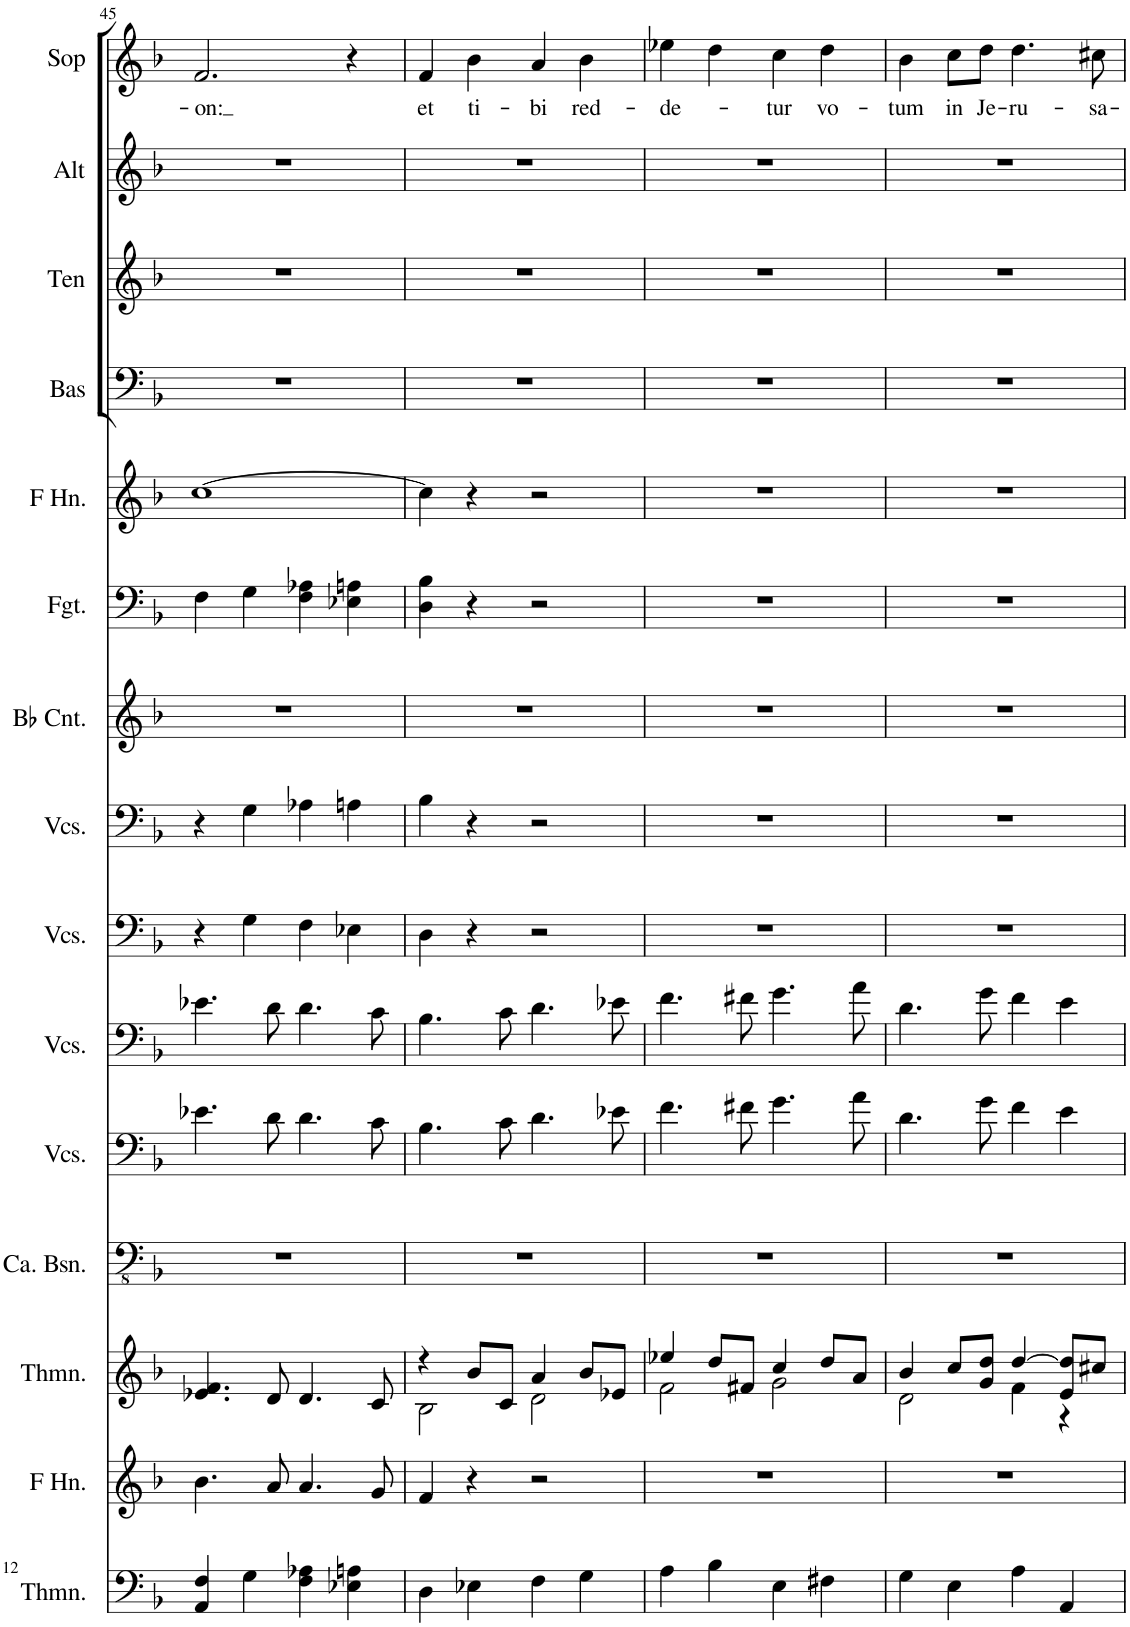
**kern	**kern	**kern	**kern	**kern	**kern	**kern	**kern	**kern	**kern	**kern	**kern	**kern	**kern	**kern	**text
*part15	*part14	*part13	*part12	*part11	*part10	*part9	*part8	*part7	*part6	*part5	*part4	*part3	*part2	*part1	*part1
*staff15	*staff14	*staff13	*staff12	*staff11	*staff10	*staff9	*staff8	*staff7	*staff6	*staff5	*staff4	*staff3	*staff2	*staff1	*staff1
*I"Theremin, Organ lh	*I"Hoorn in F, Horns 3,4 in F	*I"Theremin, Organ rh	*I"Contrabassen, Double Bass	*I"Violoncellos, Cello 2	*I"Violoncellos, Cello 1	*I"Violoncellos, Viola 2	*I"Violoncellos, Viola 1	*I"Cornet in Bb, Trumpet in F	*I"Fagot, Bassoon	*I"Hoorn in F, Horns 1,2 in F	*I"Bas	*I"Ten	*I"Alt	*I"Sop	*
*I'Thmn.	*I'F Hn.	*I'Thmn.	*I'Ca. Bsn.	*I'Vcs.	*I'Vcs.	*I'Vcs.	*I'Vcs.	*	*I'Fgt.	*I'F Hn.	*I'Bas	*I'Ten	*I'Alt	*I'Sop	*
!!LO:PB:g=z
*clefF4	*clefG2	*clefG2	*clefFv4	*clefF4	*clefF4	*clefF4	*clefF4	*clefG2	*clefF4	*clefG2	*clefF4	*clefG2	*clefG2	*clefG2	*
*	*Trd4c7	*	*	*	*	*	*	*Trd1c2	*	*Trd4c7	*	*Trd1c2	*Trd1c2	*	*
*k[b-]	*k[b-]	*k[b-]	*k[b-]	*k[b-]	*k[b-]	*k[b-]	*k[b-]	*k[b-]	*k[b-]	*k[b-]	*k[b-]	*k[b-]	*k[b-]	*k[b-]	*
*M4/4	*M4/4	*M4/4	*M4/4	*M4/4	*M4/4	*M4/4	*M4/4	*M4/4	*M4/4	*M4/4	*M4/4	*M4/4	*M4/4	*M4/4	*
*met(c)	*met(c)	*met(c)	*met(c)	*met(c)	*met(c)	*met(c)	*met(c)	*met(c)	*met(c)	*met(c)	*met(c)	*met(c)	*met(c)	*met(c)	*
=45	=45	=45	=45	=45	=45	=45	=45	=45	=45	=45	=45	=45	=45	=45	=45
!	!	!	!	!	!	!	!	!	!	!	!	!	!	!	!LO:LY:b
4AA/ 4F/	4.b-\	4.e-X/ 4.f/	1r	4.e-X\	4.e-X\	4r	4r	1r	4F\	[1cc	1r	1r	1r	2.f/	-on:
4G\	.	.	.	.	.	4G\	4G\	.	4G\	.	.	.	.	.	.
.	8a/	8d/	.	8d\	8d\	.	.	.	.	.	.	.	.	.	.
4F\ 4A-X\	4.a/	4.d/	.	4.d\	4.d\	4F\	4A-X\	.	4F\ 4A-X\	.	.	.	.	.	.
4E-X\ 4An\	.	.	.	.	.	4E-X\	4An\	.	4E-X\ 4An\	.	.	.	.	4r	.
.	8g/	8c/	.	8c\	8c\	.	.	.	.	.	.	.	.	.	.
=46	=46	=46	=46	=46	=46	=46	=46	=46	=46	=46	=46	=46	=46	=46	=46
*	*	*^	*	*	*	*	*	*	*	*	*	*	*	*	*
!	!	!	!	!	!	!	!	!	!	!	!	!	!	!	!	!LO:LY:b
4D\	4f/	4r	2B-\	1r	4.B-\	4.B-\	4D\	4B-\	1r	4D\ 4B-\	4cc\]	1r	1r	1r	4f/	et
!	!	!	!	!	!	!	!	!	!	!	!	!	!	!	!	!LO:LY:b
4E-X\	4r	8b-/L	.	.	.	.	4r	4r	.	4r	4r	.	.	.	4b-\	ti-
.	.	8c/J	.	.	8c\	8c\	.	.	.	.	.	.	.	.	.	.
!	!	!	!	!	!	!	!	!	!	!	!	!	!	!	!	!LO:LY:b
4F\	2r	4a/	2d\	.	4.d\	4.d\	2r	2r	.	2r	2r	.	.	.	4a/	-bi
!	!	!	!	!	!	!	!	!	!	!	!	!	!	!	!	!LO:LY:b
4G\	.	8b-/L	.	.	.	.	.	.	.	.	.	.	.	.	4b-\	red-
.	.	8e-X/J	.	.	8e-X\	8e-X\	.	.	.	.	.	.	.	.	.	.
=47	=47	=47	=47	=47	=47	=47	=47	=47	=47	=47	=47	=47	=47	=47	=47	=47
!	!	!	!	!	!	!	!	!	!	!	!	!	!	!	!	!LO:LY:b
4A\	1r	4ee-X/	2f\	1r	4.f\	4.f\	1r	1r	1r	1r	1r	1r	1r	1r	4ee-X\	-de-
4B-\	.	8dd/L	.	.	.	.	.	.	.	.	.	.	.	.	4dd\	.
.	.	8f#X/J	.	.	8f#X\	8f#X\	.	.	.	.	.	.	.	.	.	.
!	!	!	!	!	!	!	!	!	!	!	!	!	!	!	!	!LO:LY:b
4E\	.	4cc/	2g\	.	4.g\	4.g\	.	.	.	.	.	.	.	.	4cc\	-tur
!	!	!	!	!	!	!	!	!	!	!	!	!	!	!	!	!LO:LY:b
4F#X\	.	8dd/L	.	.	.	.	.	.	.	.	.	.	.	.	4dd\	vo-
.	.	8a/J	.	.	8a\	8a\	.	.	.	.	.	.	.	.	.	.
=48	=48	=48	=48	=48	=48	=48	=48	=48	=48	=48	=48	=48	=48	=48	=48	=48
!	!	!	!	!	!	!	!	!	!	!	!	!	!	!	!	!LO:LY:b
4G\	1r	4b-/	2d\	1r	4.d\	4.d\	1r	1r	1r	1r	1r	1r	1r	1r	4b-\	-tum
!	!	!	!	!	!	!	!	!	!	!	!	!	!	!	!	!LO:LY:b
4E\	.	8cc/L	.	.	.	.	.	.	.	.	.	.	.	.	8cc\L	in
!	!	!	!	!	!	!	!	!	!	!	!	!	!	!	!	!LO:LY:b
.	.	8g/ 8dd/J	.	.	8g\	8g\	.	.	.	.	.	.	.	.	8dd\J	Je-
!	!	!	!	!	!	!	!	!	!	!	!	!	!	!	!	!LO:LY:b
4A\	.	[4dd/	4f\	.	4f\	4f\	.	.	.	.	.	.	.	.	4.dd\	-ru-
4AA/	.	8e/ 8dd/]L	4r	.	4e\	4e\	.	.	.	.	.	.	.	.	.	.
!	!	!	!	!	!	!	!	!	!	!	!	!	!	!	!	!LO:LY:b
.	.	8cc#X/J	.	.	.	.	.	.	.	.	.	.	.	.	8cc#X\	-sa-
*	*	*v	*v	*	*	*	*	*	*	*	*	*	*	*	*	*
=	=	=	=	=	=	=	=	=	=	=	=	=	=	=	=
*-	*-	*-	*-	*-	*-	*-	*-	*-	*-	*-	*-	*-	*-	*-	*-
